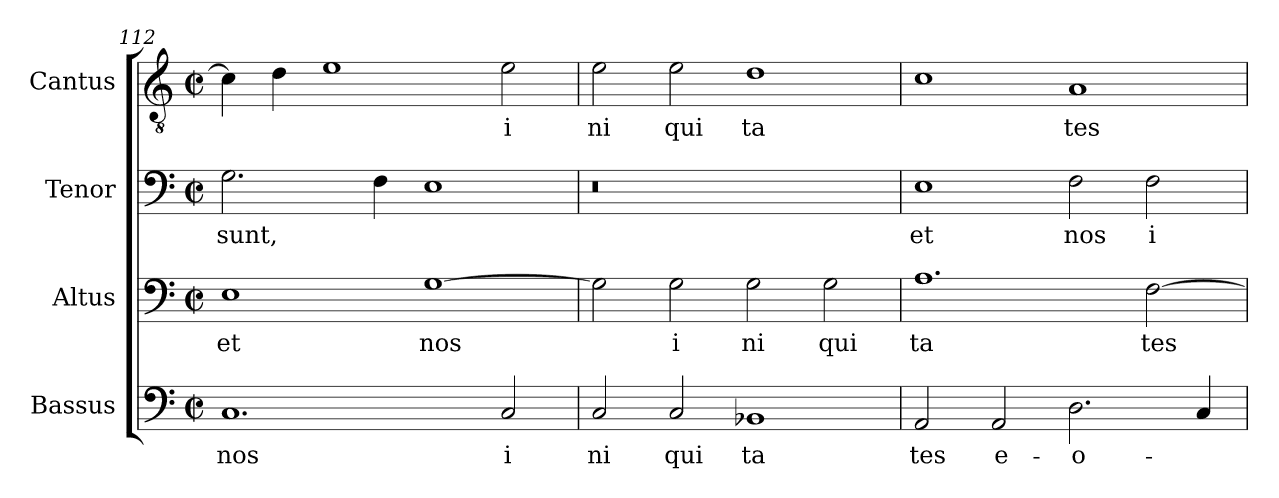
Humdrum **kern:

**kern	**text	**kern	**text	**kern	**text	**kern	**text
*part4	*part4	*part3	*part3	*part2	*part2	*part1	*part1
*staff4	*staff4	*staff3	*staff3	*staff2	*staff2	*staff1	*staff1
*I"Bassus	*	*I"Altus	*	*I"Tenor	*	*I"Cantus	*
*clefF4	*	*clefF4	*	*clefF4	*	*clefGv2	*
*	*	*	*	*	*	*k[]	*
*	*	*	*	*	*	*C:	*
*M2/2	*	*M2/2	*	*M2/2	*	*M2/2	*
*met(c|)	*	*met(c|)	*	*met(c|)	*	*met(c|)	*
=112	=112	=112	=112	=112	=112	=112	=112
!	!LO:LY:b:cj	!	!LO:LY:b:cj	!	!LO:LY:b	!	!
1.C	nos	1E	et	2.G\	sunt,	4c\]	.
.	.	.	.	.	.	4d\	.
.	.	.	.	.	.	1e	.
.	.	.	.	4F\	.	.	.
!	!	!	!LO:LY:b:cj	!	!	!	!
.	.	[>1G	nos	1E	.	.	.
!	!LO:LY:b:cj	!	!	!	!	!	!LO:LY:b:cj
2C/	i	.	.	.	.	2e\	i
=113	=113	=113	=113	=113	=113	=113	=113
!	!LO:LY:b:cj	!	!	!	!	!	!LO:LY:b:cj
2C/	ni	2G\]	.	0r	.	2e\	ni
!	!LO:LY:b:cj	!	!LO:LY:b:cj	!	!	!	!LO:LY:b:cj
2C/	qui	2G\	i	.	.	2e\	qui
!	!LO:LY:b:cj	!	!LO:LY:b:cj	!	!	!	!LO:LY:b:cj
1BB-X	ta	2G\	ni	.	.	1d	ta
!	!	!	!LO:LY:b:cj	!	!	!	!
.	.	2G\	qui	.	.	.	.
!!LO:LB:g=z
=114	=114	=114	=114	=114	=114	=114	=114
!	!LO:LY:b:cj	!	!LO:LY:b:cj	!	!LO:LY:b:cj	!	!
2AA/	tes	1.A	ta	1E	et	1c	.
!	!LO:LY:b:cj	!	!	!	!	!	!
2AA/	e-	.	.	.	.	.	.
!	!LO:LY:b:cj	!	!	!	!LO:LY:b:cj	!	!LO:LY:b:cj
2.D\	-o-	.	.	2F\	nos	1A	tes
!	!	!	!LO:LY:b	!	!LO:LY:b:cj	!	!
.	.	[>2F\	tes	2F\	i-	.	.
4C/	.	.	.	.	.	.	.
=	=	=	=	=	=	=	=
*-	*-	*-	*-	*-	*-	*-	*-
